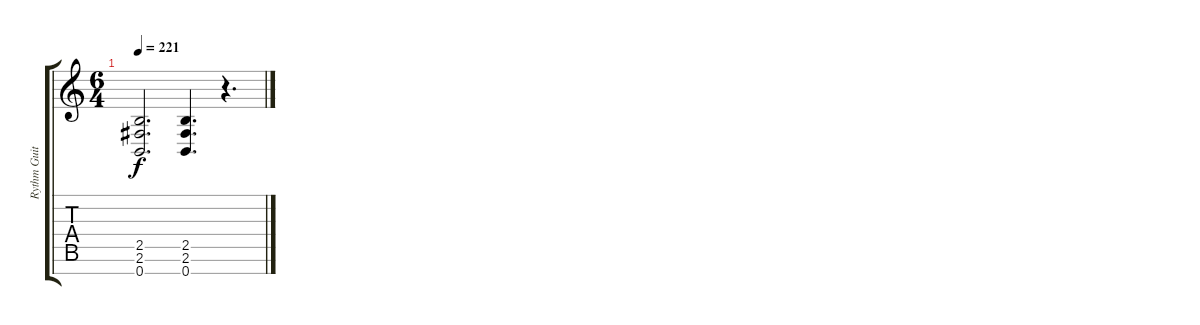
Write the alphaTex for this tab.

\track ("Rythm Guitar II" "Rythm Guit") {instrument distortionguitar}
\staff {score tabs}
\tuning (E4 B3 G3 D3 A2 E2 B1) {hide}
\ts (6 4)
\tempo 221
\clef g2
\ks c
(2.5 2.6 0.7).2{d dy f} (2.5 2.6 0.7).4{d} r.4{d}
